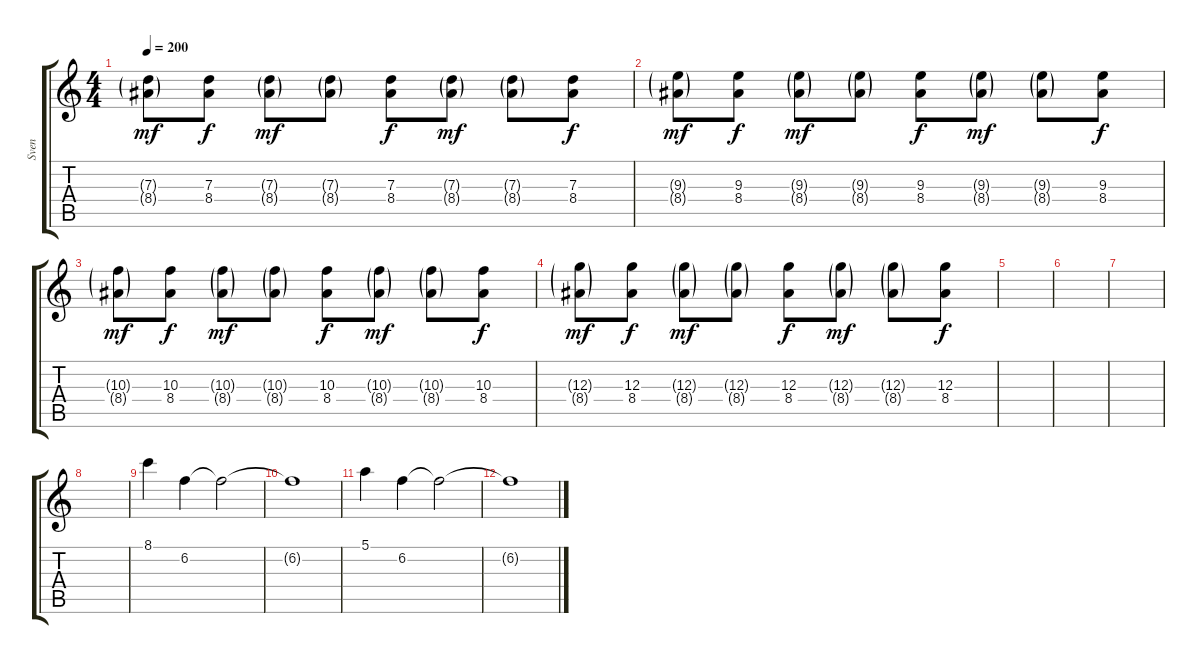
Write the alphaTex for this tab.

\track ("Sven" "Sven") {instrument distortionguitar}
\staff {score tabs}
\tuning (E4 B3 G3 D3 A2 E2) {hide}
\ts (4 4)
\tempo 200
\clef g2
\ks c
(7.3{g} 8.4{g}).8{dy mf} (7.3 8.4).8{dy f} (7.3{g} 8.4{g}).8{dy mf} (7.3{g} 8.4{g}).8 (7.3 8.4).8{dy f} (7.3{g} 8.4{g}).8{dy mf} (7.3{g} 8.4{g}).8 (7.3 8.4).8{dy f} |
(9.3{g} 8.4{g}).8{dy mf} (9.3 8.4).8{dy f} (9.3{g} 8.4{g}).8{dy mf} (9.3{g} 8.4{g}).8 (9.3 8.4).8{dy f} (9.3{g} 8.4{g}).8{dy mf} (9.3{g} 8.4{g}).8 (9.3 8.4).8{dy f} |
(10.3{g} 8.4{g}).8{dy mf} (10.3 8.4).8{dy f} (10.3{g} 8.4{g}).8{dy mf} (10.3{g} 8.4{g}).8 (10.3 8.4).8{dy f} (10.3{g} 8.4{g}).8{dy mf} (10.3{g} 8.4{g}).8 (10.3 8.4).8{dy f} |
(12.3{g} 8.4{g}).8{dy mf} (12.3 8.4).8{dy f} (12.3{g} 8.4{g}).8{dy mf} (12.3{g} 8.4{g}).8 (12.3 8.4).8{dy f} (12.3{g} 8.4{g}).8{dy mf} (12.3{g} 8.4{g}).8 (12.3 8.4).8{dy f} |
|
|
|
|
8.1.4{volume 9 instrument electricguitarclean} 6.2.4 6.2{t}.2 |
6.2{t}.1 |
5.1.4 6.2.4 6.2{t}.2 |
6.2{t}.1
